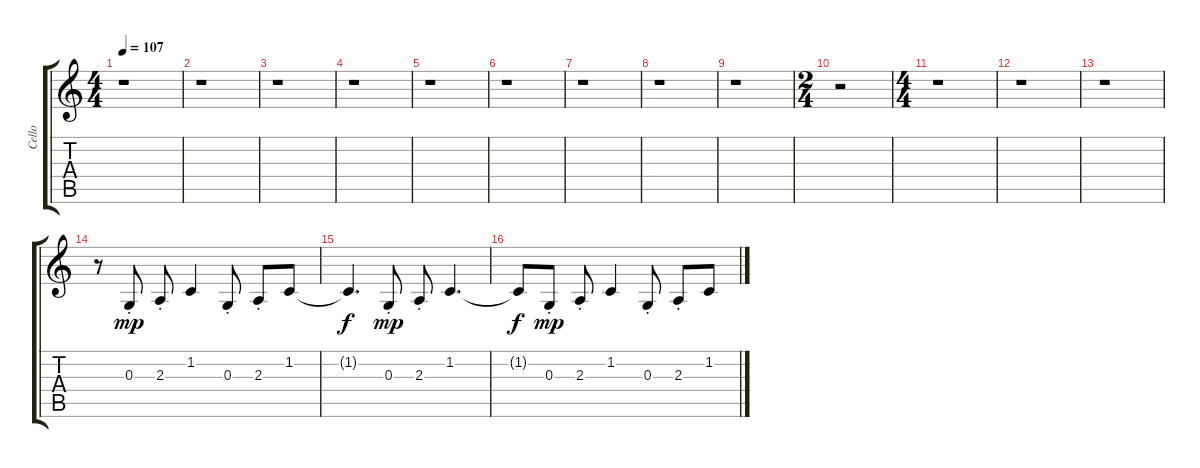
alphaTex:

\track ("Cello" "Cello") {instrument cello}
\staff {score tabs}
\tuning (E4 B3 G3 D3 A2 E2) {hide}
\ts (4 4)
\tempo 107
\clef g2
\ks c
r.1{dy f} |
r.1 |
r.1 |
r.1 |
r.1 |
r.1 |
r.1 |
r.1 |
r.1 |
\ts (2 4)
r.2 |
\ts (4 4)
r.1 |
r.1 |
r.1 |
r.8 0.3{st}.8{dy mp} 2.3{st}.8 1.2.4 0.3{st}.8 2.3{st}.8 1.2.8 |
1.2{t}.4{d dy f} 0.3{st}.8{dy mp} 2.3{st}.8 1.2.4{d} |
1.2{t}.8{dy f} 0.3{st}.8{dy mp} 2.3{st}.8 1.2.4 0.3{st}.8 2.3{st}.8 1.2.8
